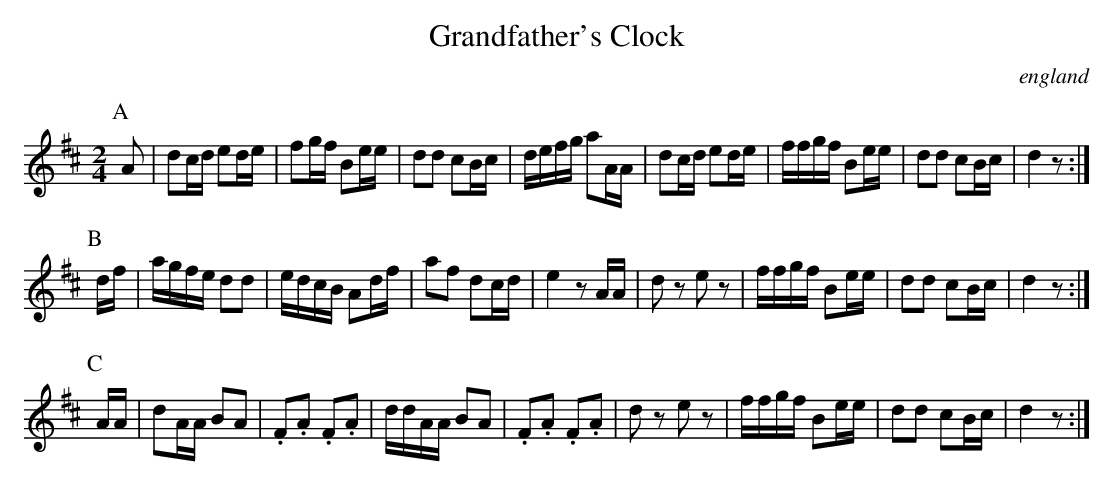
X:1
T:Grandfather's Clock
O:england
M:2/4
L:1/8
K:D
P:A
A   |dc/d/    ed/e/| fg/f/    Be/e/|dd       cB/c/| d/e/f/g/ aA/A/|\
dc/d/    ed/e/| f/f/g/f/ Be/e/|dd       cB/c/| d2       z   :|
P:B
d/f/|a/g/f/e/ dd   | e/d/c/B/ Ad/f/|af       dc/d/| e2       zA/A/|\
dz       ez   | f/f/g/f/ Be/e/|dd       cB/c/| d2       z   :|
P:C
A/A/|dA/A/    BA   |.F.A     .F.A  |d/d/A/A/ BA   |.F.A     .F.A  |\
dz       ez   | f/f/g/f/ Be/e/|dd       cB/c/| d2       z   :|
